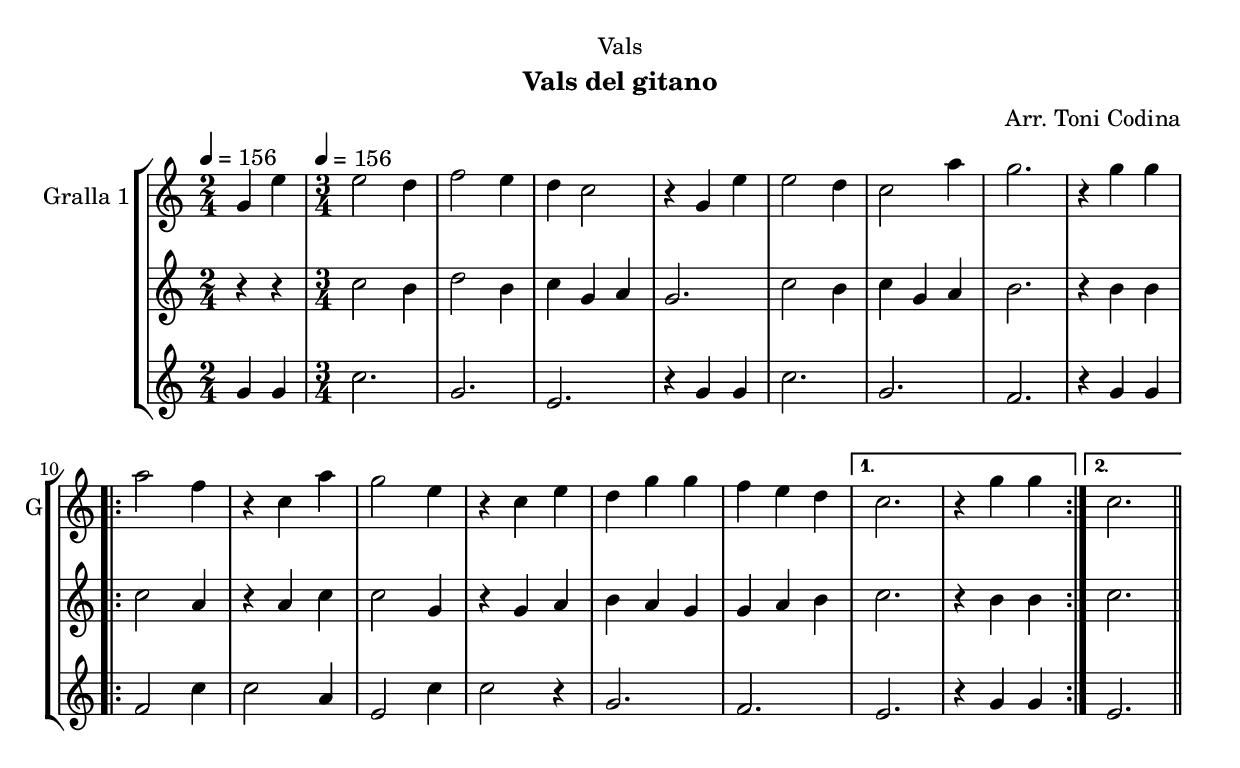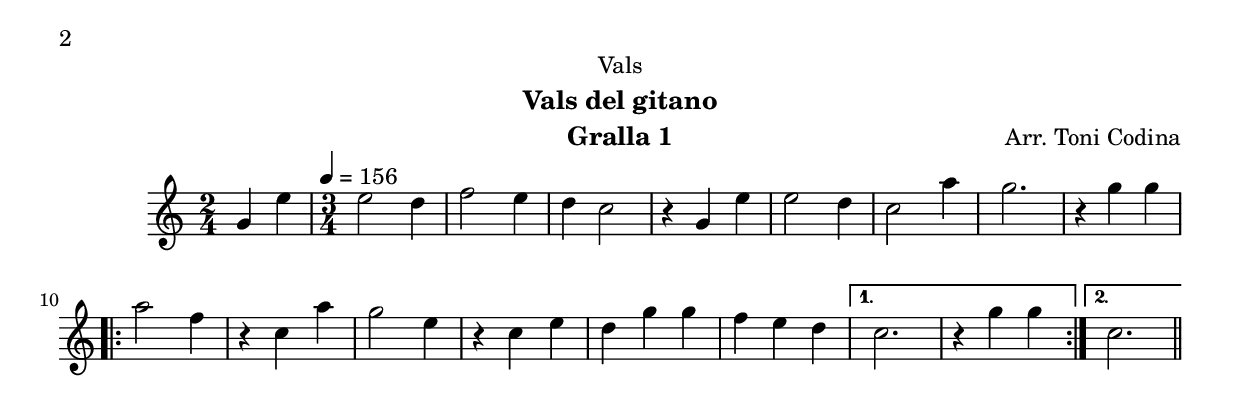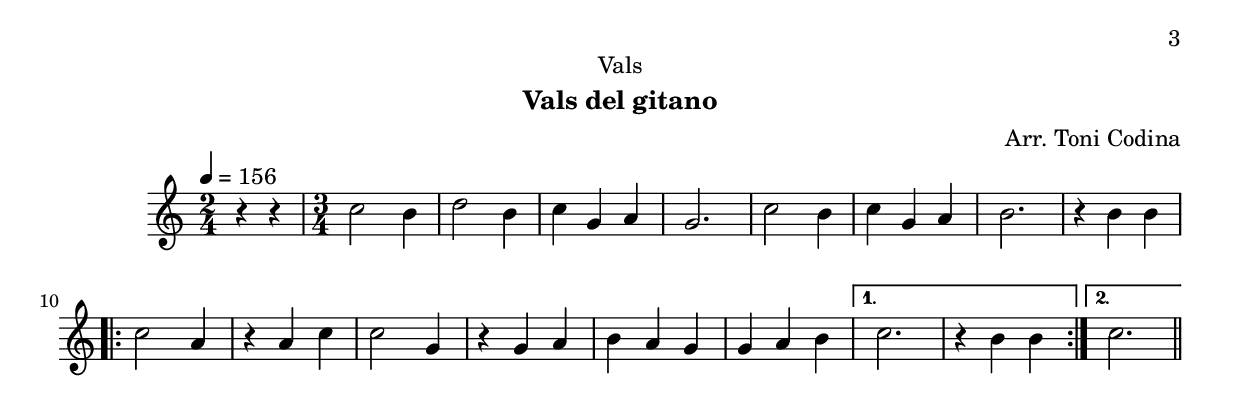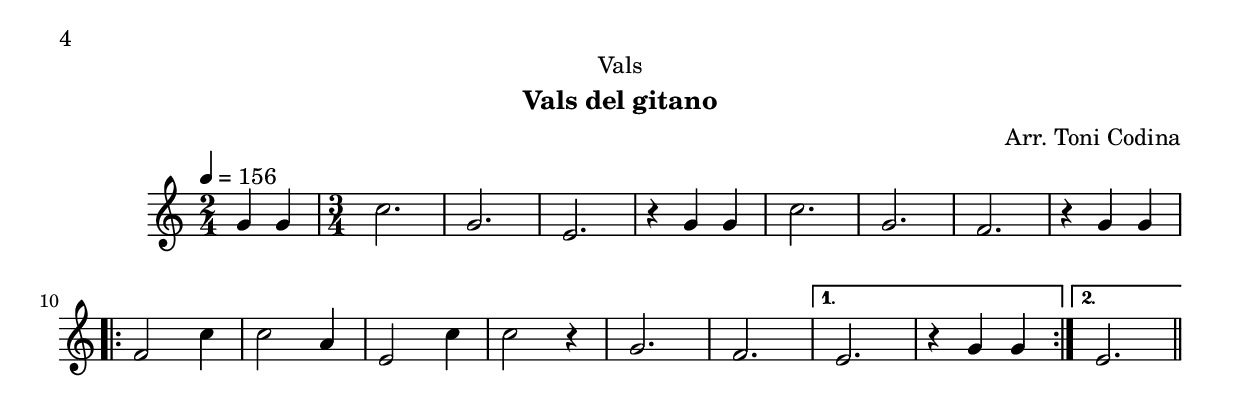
\version "2.16.2"

\header {
  dedication="Vals"
  title=""
  subtitle="Vals del gitano"
  subsubtitle=""
  poet=""
  meter=""
  piece=""
  composer="Arr. Toni Codina"
  arranger=""
  opus=""
  instrument=""
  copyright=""
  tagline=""
}

liniaroAa =
\relative g'
{
  \clef treble
  \key c \major
  \time 2/4
  g4 e' \tempo 4 = 156  |
  \time 3/4   e2 d4  |
  f2 e4  |
  d4 c2  |
  %05
  r4 g e'  |
  e2 d4  |
  c2 a'4  |
  g2.  |
  r4 g g  |
  %10
  \repeat volta 2 { a2 f4  |
  r4 c a'  |
  g2 e4  |
  r4 c e  |
  d4 g g  |
  %15
  f4 e d }
  \alternative { { c2.  |
  r4 g' g }
  { c,2. } } \bar "||"
}

liniaroAb =
\relative c''
{
  \tempo 4 = 156
  \clef treble
  \key c \major
  \time 2/4
  r4 r  |
  \time 3/4   c2 b4  |
  d2 b4  |
  c4 g a  |
  %05
  g2.  |
  c2 b4  |
  c4 g a  |
  b2.  |
  r4 b b  |
  %10
  \repeat volta 2 { c2 a4  |
  r4 a c  |
  c2 g4  |
  r4 g a  |
  b4 a g  |
  %15
  g4 a b }
  \alternative { { c2.  |
  r4 b b }
  { c2. } } \bar "||"
}

liniaroAc =
\relative g'
{
  \tempo 4 = 156
  \clef treble
  \key c \major
  \time 2/4
  g4 g  |
  \time 3/4   c2.  |
  g2.  |
  e2.  |
  %05
  r4 g g  |
  c2.  |
  g2.  |
  f2.  |
  r4 g g  |
  %10
  \repeat volta 2 { f2 c'4  |
  c2 a4  |
  e2 c'4  |
  c2 r4  |
  g2.  |
  %15
  f2. }
  \alternative { { e2.  |
  r4 g g }
  { e2. } } \bar "||"
}

\bookpart {
  \score {
    \new StaffGroup {
      \override Score.RehearsalMark #'self-alignment-X = #LEFT
      <<
        \new Staff \with {instrumentName = #"Gralla 1" shortInstrumentName = #"G"} \liniaroAa
        \new Staff \with {instrumentName = #"" shortInstrumentName = #" "} \liniaroAb
        \new Staff \with {instrumentName = #"" shortInstrumentName = #" "} \liniaroAc
      >>
    }
    \layout {}
  }
  \score { \unfoldRepeats
    \new StaffGroup {
      \override Score.RehearsalMark #'self-alignment-X = #LEFT
      <<
        \new Staff \with {instrumentName = #"Gralla 1" shortInstrumentName = #"G"} \liniaroAa
        \new Staff \with {instrumentName = #"" shortInstrumentName = #" "} \liniaroAb
        \new Staff \with {instrumentName = #"" shortInstrumentName = #" "} \liniaroAc
      >>
    }
    \midi {
      \set Staff.midiInstrument = "oboe"
      \set DrumStaff.midiInstrument = "drums"
    }
  }
}

\bookpart {
  \header {instrument="Gralla 1"}
  \score {
    \new StaffGroup {
      \override Score.RehearsalMark #'self-alignment-X = #LEFT
      <<
        \new Staff \liniaroAa
      >>
    }
    \layout {}
  }
  \score { \unfoldRepeats
    \new StaffGroup {
      \override Score.RehearsalMark #'self-alignment-X = #LEFT
      <<
        \new Staff \liniaroAa
      >>
    }
    \midi {
      \set Staff.midiInstrument = "oboe"
      \set DrumStaff.midiInstrument = "drums"
    }
  }
}

\bookpart {
  \header {instrument=""}
  \score {
    \new StaffGroup {
      \override Score.RehearsalMark #'self-alignment-X = #LEFT
      <<
        \new Staff \liniaroAb
      >>
    }
    \layout {}
  }
  \score { \unfoldRepeats
    \new StaffGroup {
      \override Score.RehearsalMark #'self-alignment-X = #LEFT
      <<
        \new Staff \liniaroAb
      >>
    }
    \midi {
      \set Staff.midiInstrument = "oboe"
      \set DrumStaff.midiInstrument = "drums"
    }
  }
}

\bookpart {
  \header {instrument=""}
  \score {
    \new StaffGroup {
      \override Score.RehearsalMark #'self-alignment-X = #LEFT
      <<
        \new Staff \liniaroAc
      >>
    }
    \layout {}
  }
  \score { \unfoldRepeats
    \new StaffGroup {
      \override Score.RehearsalMark #'self-alignment-X = #LEFT
      <<
        \new Staff \liniaroAc
      >>
    }
    \midi {
      \set Staff.midiInstrument = "oboe"
      \set DrumStaff.midiInstrument = "drums"
    }
  }
}

